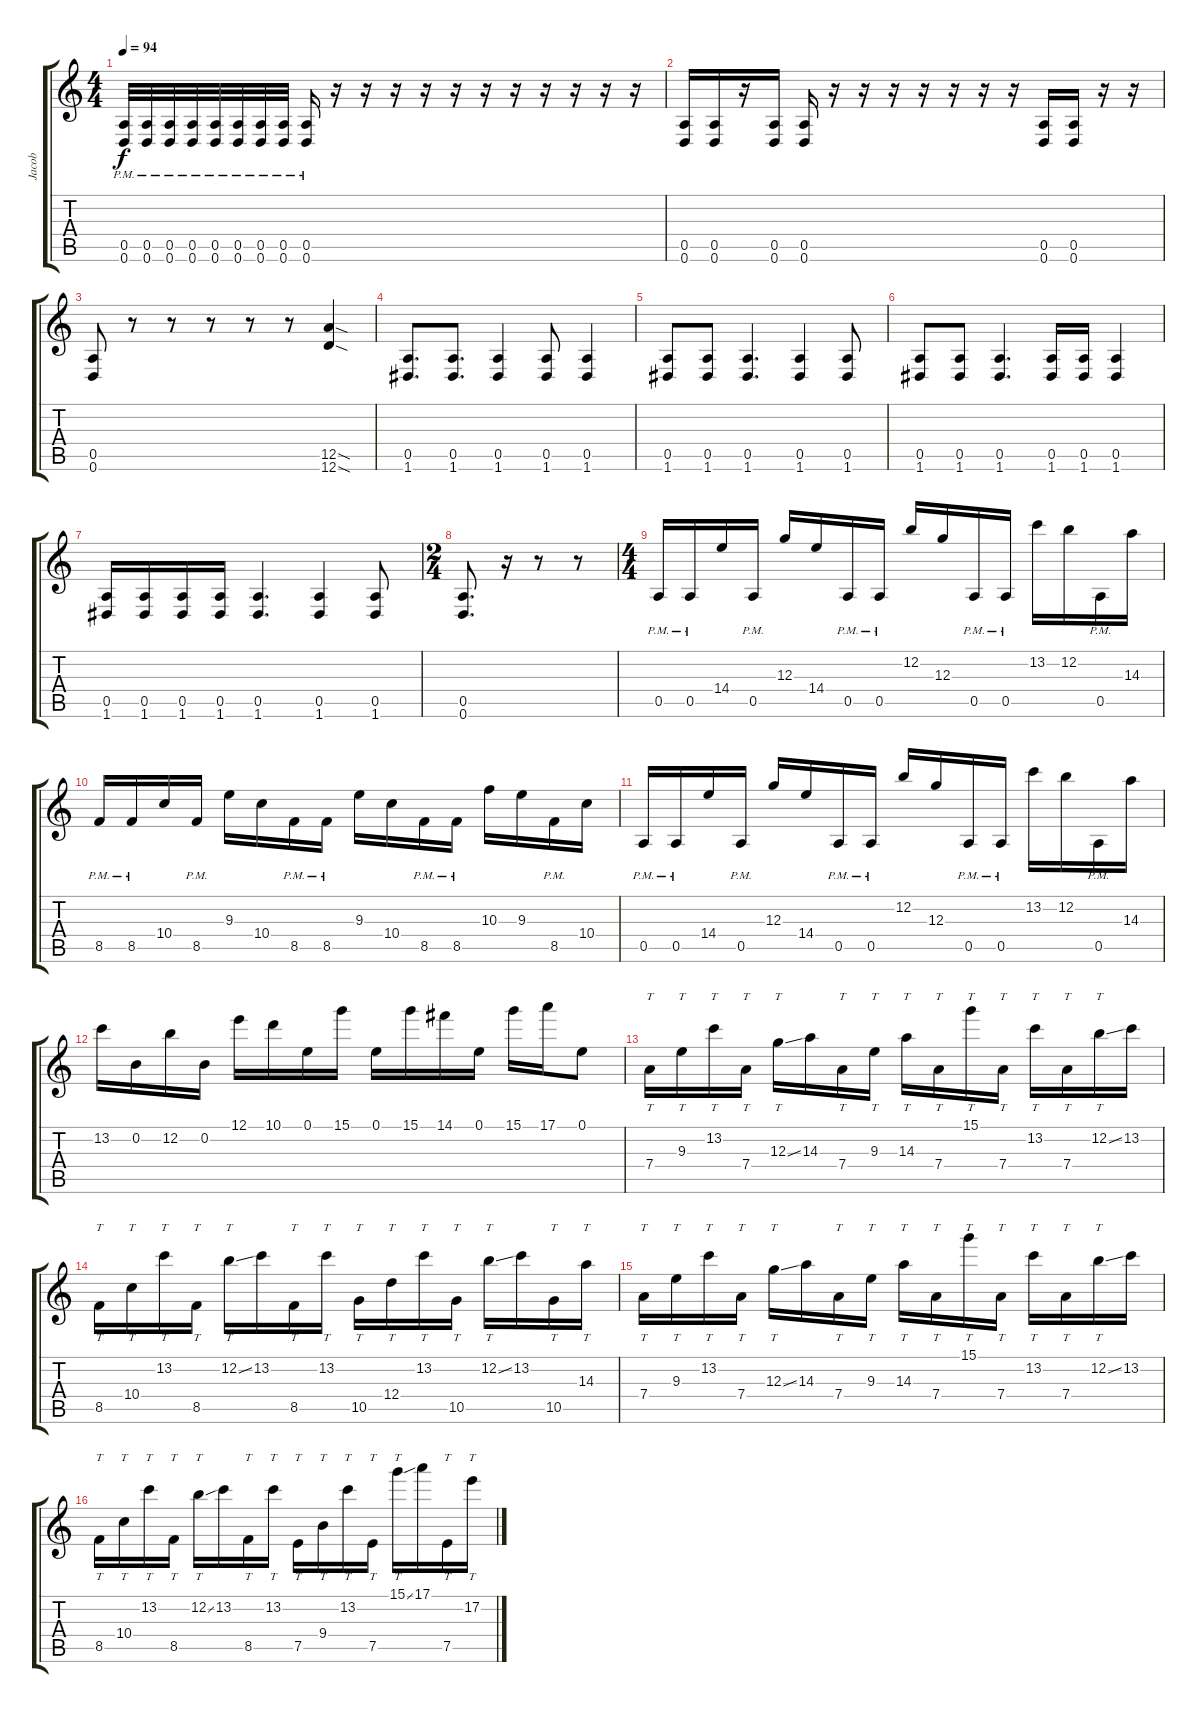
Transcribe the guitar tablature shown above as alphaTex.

\track ("Jacob" "Jacob") {instrument overdrivenguitar}
\staff {score tabs}
\tuning (E4 B3 G3 D3 A2 D2) {hide}
\ts (4 4)
\tempo 94
\clef g2
\ks c
(0.5{pm} 0.6{pm}).32{dy f} (0.5{pm} 0.6{pm}).32 (0.5{pm} 0.6{pm}).32 (0.5{pm} 0.6{pm}).32 (0.5{pm} 0.6{pm}).32 (0.5{pm} 0.6{pm}).32 (0.5{pm} 0.6{pm}).32 (0.5{pm} 0.6{pm}).32 (0.5{pm} 0.6{pm}).16 r.16 r.16 r.16 r.16 r.16 r.16 r.16 r.16 r.16 r.16 r.16 |
(0.5 0.6).16 (0.5 0.6).16 r.16 (0.5 0.6).16 (0.5 0.6).16 r.16 r.16 r.16 r.16 r.16 r.16 r.16 (0.5 0.6).16 (0.5 0.6).16 r.16 r.16 |
(0.5 0.6).8 r.8 r.8 r.8 r.8 r.8 (12.5{sod} 12.6{sod}).4 |
(0.5 1.6).8{d} (0.5 1.6).8{d} (0.5 1.6).4 (0.5 1.6).8 (0.5 1.6).4 |
(0.5 1.6).8 (0.5 1.6).8 (0.5 1.6).4{d} (0.5 1.6).4 (0.5 1.6).8 |
(0.5 1.6).8 (0.5 1.6).8 (0.5 1.6).4{d} (0.5 1.6).16 (0.5 1.6).16 (0.5 1.6).4 |
(0.5 1.6).16 (0.5 1.6).16 (0.5 1.6).16 (0.5 1.6).16 (0.5 1.6).4{d} (0.5 1.6).4 (0.5 1.6).8 |
\ts (2 4)
(0.5 0.6).8{d} r.16 r.8 r.8 |
\ts (4 4)
0.5{pm}.16 0.5{pm}.16 14.4.16 0.5{pm}.16 12.3.16 14.4.16 0.5{pm}.16 0.5{pm}.16 12.2.16 12.3.16 0.5{pm}.16 0.5{pm}.16 13.2.16 12.2.16 0.5{pm}.16 14.3.16 |
8.5{pm}.16 8.5{pm}.16 10.4.16 8.5{pm}.16 9.3.16 10.4.16 8.5{pm}.16 8.5{pm}.16 9.3.16 10.4.16 8.5{pm}.16 8.5{pm}.16 10.3.16 9.3.16 8.5{pm}.16 10.4.16 |
0.5{pm}.16 0.5{pm}.16 14.4.16 0.5{pm}.16 12.3.16 14.4.16 0.5{pm}.16 0.5{pm}.16 12.2.16 12.3.16 0.5{pm}.16 0.5{pm}.16 13.2.16 12.2.16 0.5{pm}.16 14.3.16 |
13.2.16 0.2.16 12.2.16 0.2.16 12.1.16 10.1.16 0.1.16 15.1.16 0.1.16 15.1.16 14.1.16 0.1.16 15.1.16 17.1.16 0.1.8 |
7.4.16{tt} 9.3.16{tt} 13.2.16{tt} 7.4.16{tt} 12.3{ss}.16{tt} 14.3.16 7.4.16{tt} 9.3.16{tt} 14.3.16{tt} 7.4.16{tt} 15.1.16{tt} 7.4.16{tt} 13.2.16{tt} 7.4.16{tt} 12.2{ss}.16{tt} 13.2.16 |
8.5.16{tt} 10.4.16{tt} 13.2.16{tt} 8.5.16{tt} 12.2{ss}.16{tt} 13.2.16 8.5.16{tt} 13.2.16{tt} 10.5.16{tt} 12.4.16{tt} 13.2.16{tt} 10.5.16{tt} 12.2{ss}.16{tt} 13.2.16 10.5.16{tt} 14.3.16{tt} |
7.4.16{tt} 9.3.16{tt} 13.2.16{tt} 7.4.16{tt} 12.3{ss}.16{tt} 14.3.16 7.4.16{tt} 9.3.16{tt} 14.3.16{tt} 7.4.16{tt} 15.1.16{tt} 7.4.16{tt} 13.2.16{tt} 7.4.16{tt} 12.2{ss}.16{tt} 13.2.16 |
8.5.16{tt} 10.4.16{tt} 13.2.16{tt} 8.5.16{tt} 12.2{ss}.16{tt} 13.2.16 8.5.16{tt} 13.2.16{tt} 7.5.16{tt} 9.4.16{tt} 13.2.16{tt} 7.5.16{tt} 15.1{ss}.16{tt} 17.1.16 7.5.16{tt} 17.2.16{tt}
